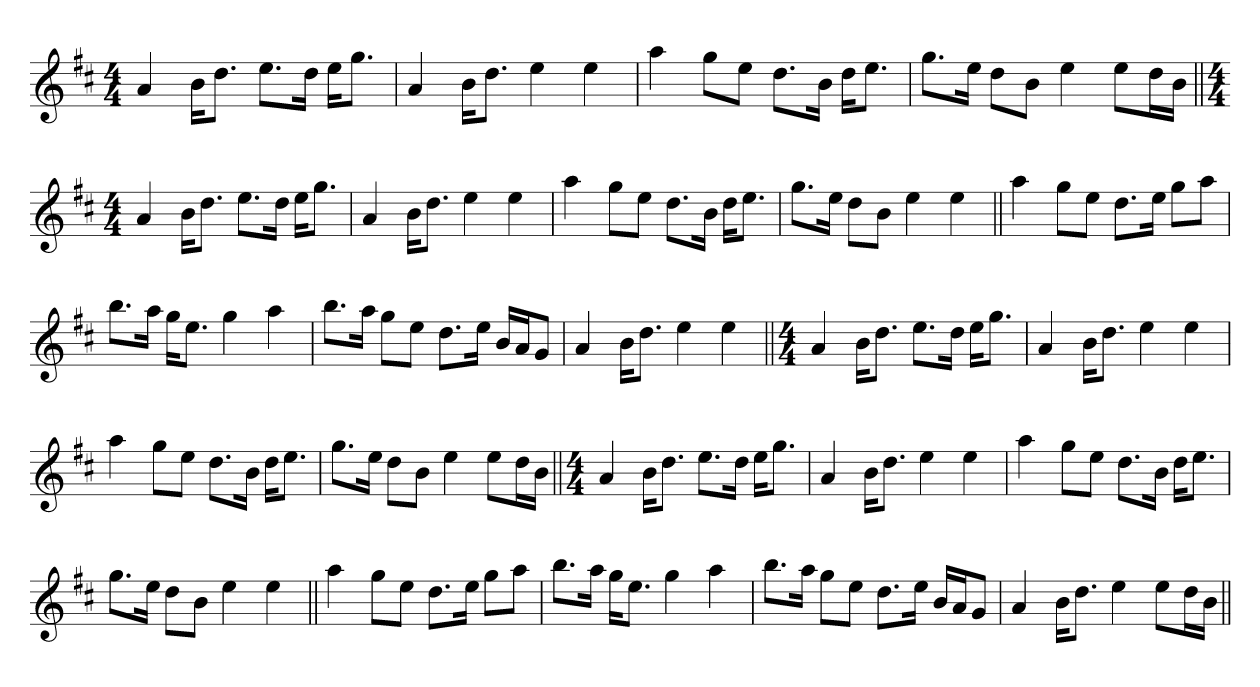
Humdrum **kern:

**kern
*part1
*staff1
*clefG2
*k[f#c#]
*M4/4
=1
4a
16bKL
8.ddJ
8.eeL
16ddJk
16eeKL
8.ggJ
=
4a
16bKL
8.ddJ
4ee
4ee
=
4aa
8ggL
8eeJ
8.ddL
16bJk
16ddKL
8.eeJ
=
8.ggL
16eeJk
8ddL
8bJ
4ee
8eeL
16ddL
16bJJ
=||
*M4/4
4a
16bKL
8.ddJ
8.eeL
16ddJk
16eeKL
8.ggJ
=
4a
16bKL
8.ddJ
4ee
4ee
=
4aa
8ggL
8eeJ
8.ddL
16bJk
16ddKL
8.eeJ
=
8.ggL
16eeJk
8ddL
8bJ
4ee
4ee
=||
4aa
8ggL
8eeJ
8.ddL
16eeJk
8ggL
8aaJ
=
8.bbL
16aaJk
16ggKL
8.eeJ
4gg
4aa
=
8.bbL
16aaJk
8ggL
8eeJ
8.ddL
16eeJk
16bLL
16aJ
8gJ
=
4a
16bKL
8.ddJ
4ee
4ee
=||
*M4/4
4a
16bKL
8.ddJ
8.eeL
16ddJk
16eeKL
8.ggJ
=
4a
16bKL
8.ddJ
4ee
4ee
=
4aa
8ggL
8eeJ
8.ddL
16bJk
16ddKL
8.eeJ
=
8.ggL
16eeJk
8ddL
8bJ
4ee
8eeL
16ddL
16bJJ
=||
*M4/4
4a
16bKL
8.ddJ
8.eeL
16ddJk
16eeKL
8.ggJ
=
4a
16bKL
8.ddJ
4ee
4ee
=
4aa
8ggL
8eeJ
8.ddL
16bJk
16ddKL
8.eeJ
=
8.ggL
16eeJk
8ddL
8bJ
4ee
4ee
=||
4aa
8ggL
8eeJ
8.ddL
16eeJk
8ggL
8aaJ
=
8.bbL
16aaJk
16ggKL
8.eeJ
4gg
4aa
=
8.bbL
16aaJk
8ggL
8eeJ
8.ddL
16eeJk
16bLL
16aJ
8gJ
=
4a
16bKL
8.ddJ
4ee
8eeL
16ddL
16bJJ
=||
*-
